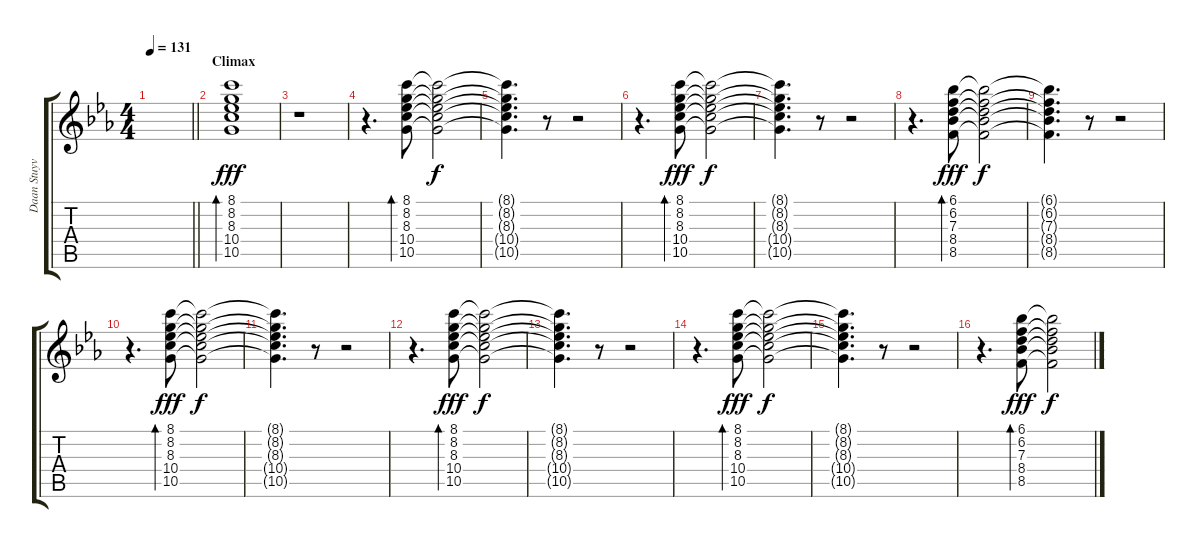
\track ("Daan Stuyven (elec. gtr.)" "Daan Stuyv") {instrument overdrivenguitar}
\staff {score tabs}
\tuning (E4 B3 G3 D3 A2 E2) {hide}
\ts (4 4)
\tempo 131
\clef g2
\barLineRight lightlight
\ks cminor
|
\section ("" "Climax")
(8.1 8.2 8.3 10.4 10.5).1{bd 60 dy fff} |
r.1 |
r.4{d} (8.1 8.2 8.3 10.4 10.5).8{bd 60} (8.1{t} 8.2{t} 8.3{t} 10.4{t} 10.5{t}).2{dy f} |
(8.1{t} 8.2{t} 8.3{t} 10.4{t} 10.5{t}).4{d} r.8 r.2 |
r.4{d} (8.1 8.2 8.3 10.4 10.5).8{bd 60 dy fff} (8.1{t} 8.2{t} 8.3{t} 10.4{t} 10.5{t}).2{dy f} |
(8.1{t} 8.2{t} 8.3{t} 10.4{t} 10.5{t}).4{d} r.8 r.2 |
r.4{d} (6.1 6.2 7.3 8.4 8.5).8{bd 60 dy fff} (6.1{t} 6.2{t} 7.3{t} 8.4{t} 8.5{t}).2{dy f} |
(6.1{t} 6.2{t} 7.3{t} 8.4{t} 8.5{t}).4{d} r.8 r.2 |
r.4{d} (8.1 8.2 8.3 10.4 10.5).8{bd 60 dy fff} (8.1{t} 8.2{t} 8.3{t} 10.4{t} 10.5{t}).2{dy f} |
(8.1{t} 8.2{t} 8.3{t} 10.4{t} 10.5{t}).4{d} r.8 r.2 |
r.4{d} (8.1 8.2 8.3 10.4 10.5).8{bd 60 dy fff} (8.1{t} 8.2{t} 8.3{t} 10.4{t} 10.5{t}).2{dy f} |
(8.1{t} 8.2{t} 8.3{t} 10.4{t} 10.5{t}).4{d} r.8 r.2 |
r.4{d} (8.1 8.2 8.3 10.4 10.5).8{bd 60 dy fff} (8.1{t} 8.2{t} 8.3{t} 10.4{t} 10.5{t}).2{dy f} |
(8.1{t} 8.2{t} 8.3{t} 10.4{t} 10.5{t}).4{d} r.8 r.2 |
r.4{d} (6.1 6.2 7.3 8.4 8.5).8{bd 60 dy fff} (6.1{t} 6.2{t} 7.3{t} 8.4{t} 8.5{t}).2{dy f}
